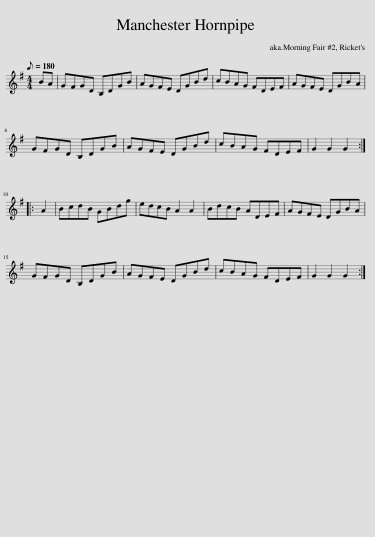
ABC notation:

X:1
L:1/8
Q:1/8=180
M:4/4
I:linebreak $
K:G
V:1 treble
V:1
 BA | GFGD B,DGB | AGFE DGBd | cBAG FDEF | AGFE DGBA |$ %5
 GFGD B,DGB | AGFE DGBd | cBAG FDEF | G2 G2 G2 ::$ A2 | %10
 BcdB GBdg | edcB A2 A2 | BdcB ADEF | AGFE DGBA |$ GFGD B,DGB | %15
 AGFE DGBd | cBAG FDEF | G2 G2 G2 :| %18
